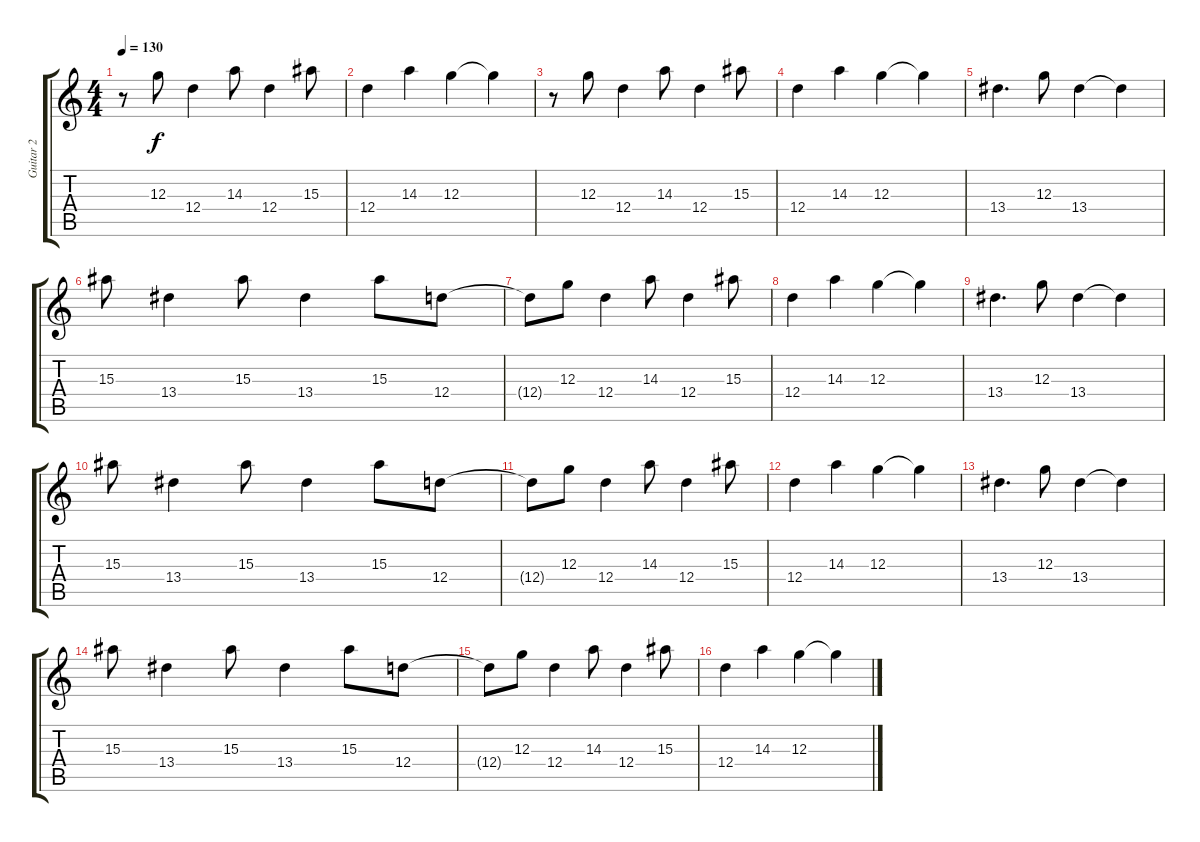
\track ("Guitar 2" "Guitar 2") {instrument electricguitarclean}
\staff {score tabs}
\tuning (E4 B3 G3 D3 A2 E2) {hide}
\ts (4 4)
\tempo 130
\clef g2
\ks c
r.8{dy f} 12.3.8 12.4.4 14.3.8 12.4.4 15.3.8 |
12.4.4 14.3.4 12.3.4 12.3{t}.4 |
r.8 12.3.8 12.4.4 14.3.8 12.4.4 15.3.8 |
12.4.4 14.3.4 12.3.4 12.3{t}.4 |
13.4.4{d} 12.3.8 13.4.4 13.4{t}.4 |
15.3.8 13.4.4 15.3.8 13.4.4 15.3.8 12.4.8 |
12.4{t}.8 12.3.8 12.4.4 14.3.8 12.4.4 15.3.8 |
12.4.4 14.3.4 12.3.4 12.3{t}.4 |
13.4.4{d} 12.3.8 13.4.4 13.4{t}.4 |
15.3.8 13.4.4 15.3.8 13.4.4 15.3.8 12.4.8 |
12.4{t}.8 12.3.8 12.4.4 14.3.8 12.4.4 15.3.8 |
12.4.4 14.3.4 12.3.4 12.3{t}.4 |
13.4.4{d} 12.3.8 13.4.4 13.4{t}.4 |
15.3.8 13.4.4 15.3.8 13.4.4 15.3.8 12.4.8 |
12.4{t}.8 12.3.8 12.4.4 14.3.8 12.4.4 15.3.8 |
12.4.4 14.3.4 12.3.4 12.3{t}.4
